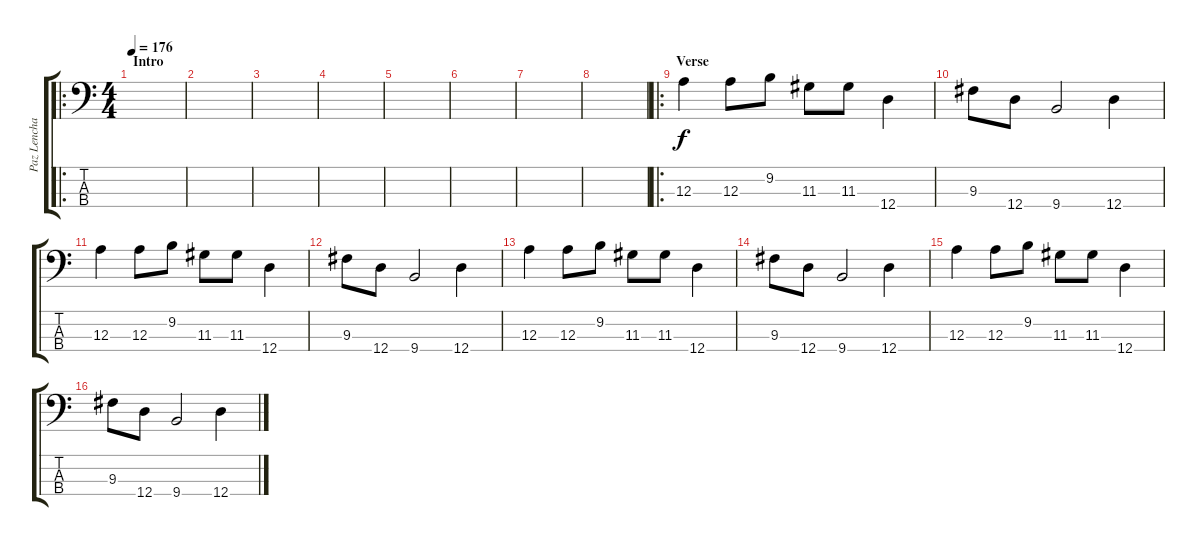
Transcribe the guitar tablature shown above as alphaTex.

\track ("Paz Lenchantin" "Paz Lencha") {instrument electricbassfinger}
\staff {score tabs}
\tuning (G2 D2 A1 D1) {hide}
\ro
\ts (4 4)
\section ("" "Intro")
\tempo 176
\clef f4
\ks c
|
|
|
|
|
|
|
|
\ro
\section ("" "Verse")
12.3.4 12.3.8 9.2.8 11.3.8 11.3.8 12.4.4 |
9.3.8 12.4.8 9.4.2 12.4.4 |
12.3.4 12.3.8 9.2.8 11.3.8 11.3.8 12.4.4 |
9.3.8 12.4.8 9.4.2 12.4.4 |
12.3.4 12.3.8 9.2.8 11.3.8 11.3.8 12.4.4 |
9.3.8 12.4.8 9.4.2 12.4.4 |
12.3.4 12.3.8 9.2.8 11.3.8 11.3.8 12.4.4 |
9.3.8 12.4.8 9.4.2 12.4.4
